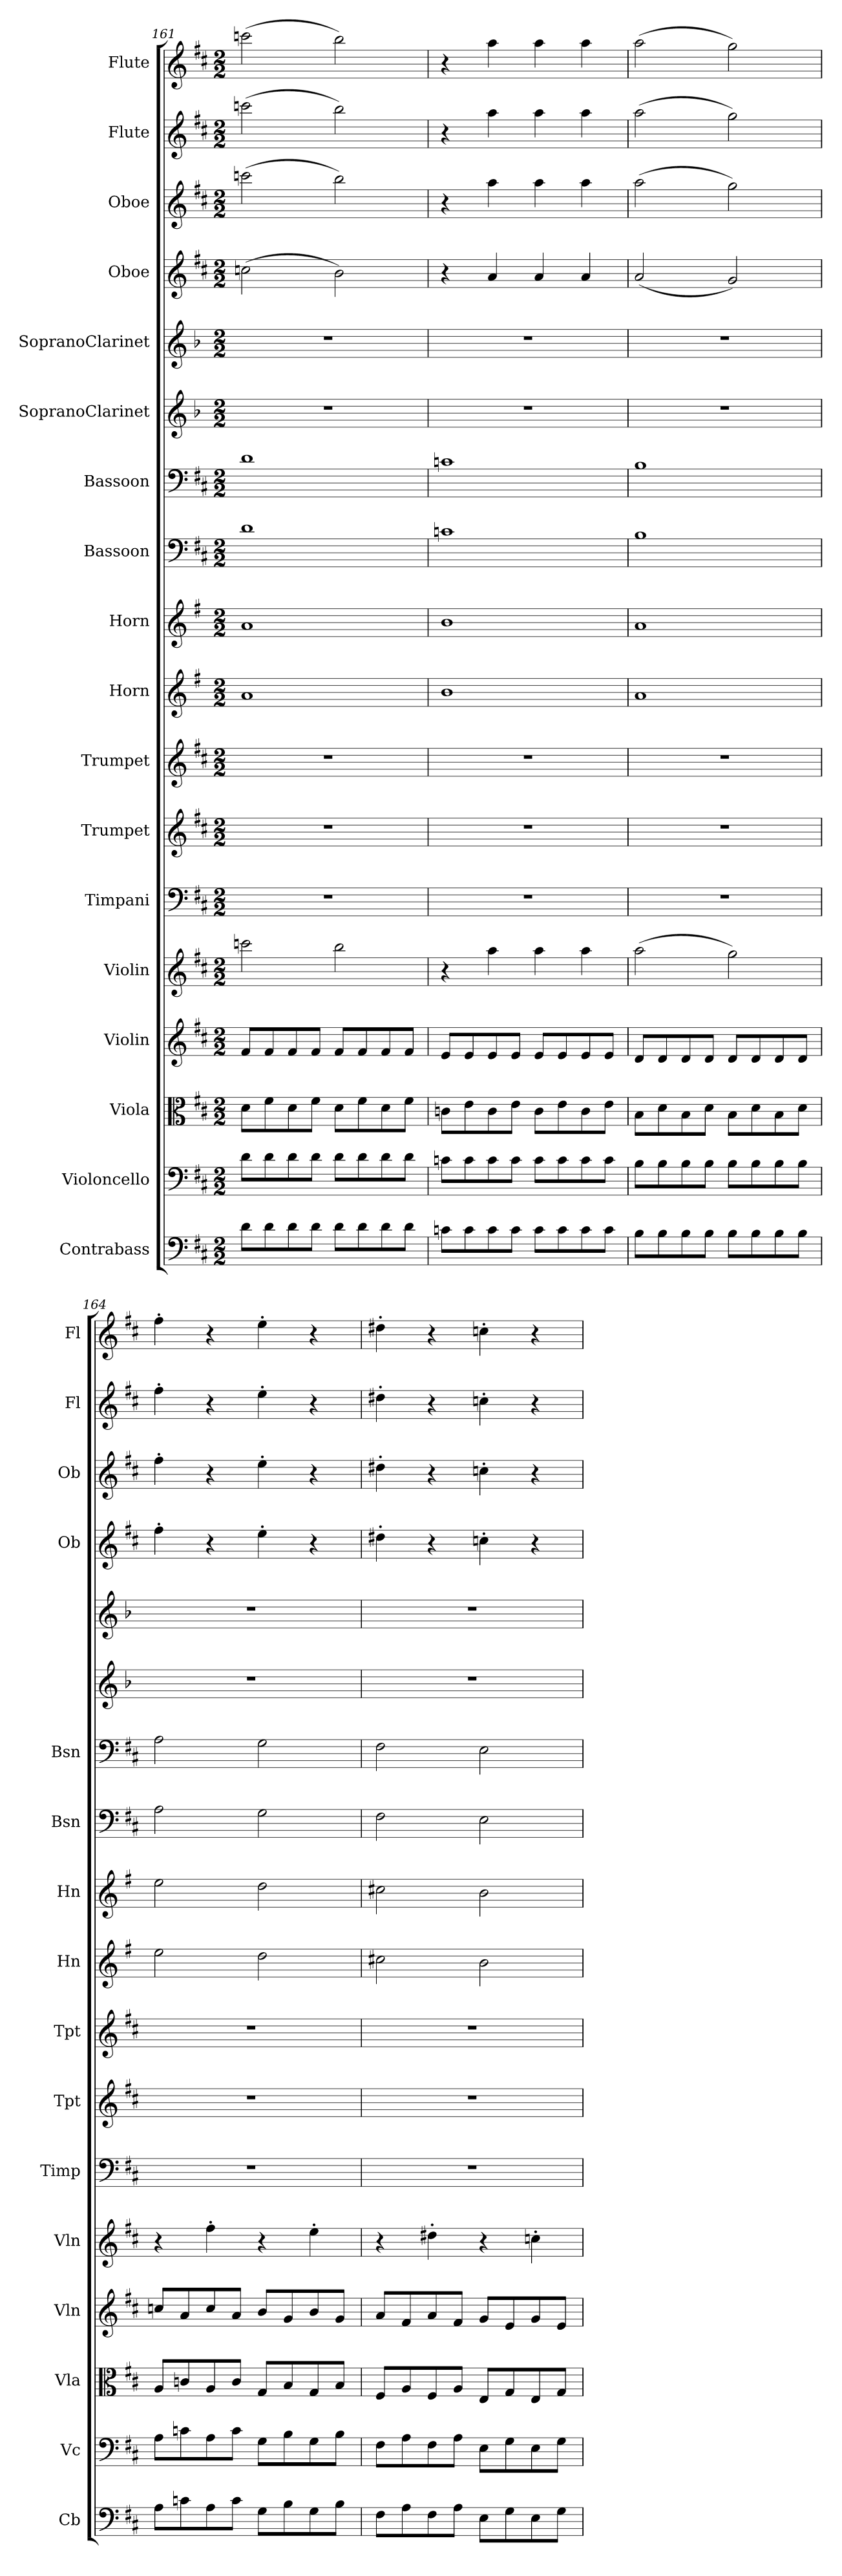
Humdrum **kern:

**kern	**kern	**kern	**kern	**kern	**kern	**kern	**kern	**kern	**kern	**kern	**kern	**kern	**kern	**kern	**kern	**kern	**kern
*part18	*part17	*part16	*part15	*part14	*part13	*part12	*part11	*part10	*part9	*part8	*part7	*part6	*part5	*part4	*part3	*part2	*part1
*staff18	*staff17	*staff16	*staff15	*staff14	*staff13	*staff12	*staff11	*staff10	*staff9	*staff8	*staff7	*staff6	*staff5	*staff4	*staff3	*staff2	*staff1
*I"Contrabass	*I"Violoncello	*I"Viola	*I"Violin	*I"Violin	*I"Timpani	*I"Trumpet	*I"Trumpet	*I"Horn	*I"Horn	*I"Bassoon	*I"Bassoon	*I"SopranoClarinet	*I"SopranoClarinet	*I"Oboe	*I"Oboe	*I"Flute	*I"Flute
*I'Cb	*I'Vc	*I'Vla	*I'Vln	*I'Vln	*I'Timp	*I'Tpt	*I'Tpt	*I'Hn	*I'Hn	*I'Bsn	*I'Bsn	*	*	*I'Ob	*I'Ob	*I'Fl	*I'Fl
*clefF4	*clefF4	*clefC3	*clefG2	*clefG2	*clefF4	*clefG2	*clefG2	*clefG2	*clefG2	*clefF4	*clefF4	*clefG2	*clefG2	*clefG2	*clefG2	*clefG2	*clefG2
*ITrd7c12	*	*	*	*	*	*ITrd1c2	*ITrd1c2	*ITrd4c7	*ITrd4c7	*	*	*	*	*	*	*	*
*k[f#c#]	*k[f#c#]	*k[f#c#]	*k[f#c#]	*k[f#c#]	*k[f#c#]	*k[]	*k[]	*k[]	*k[]	*k[f#c#]	*k[f#c#]	*k[b-]	*k[b-]	*k[f#c#]	*k[f#c#]	*k[f#c#]	*k[f#c#]
*D:	*D:	*D:	*D:	*D:	*D:	*	*	*	*	*D:	*D:	*	*	*D:	*D:	*D:	*D:
*M2/2	*M2/2	*M2/2	*M2/2	*M2/2	*M2/2	*M2/2	*M2/2	*M2/2	*M2/2	*M2/2	*M2/2	*M2/2	*M2/2	*M2/2	*M2/2	*M2/2	*M2/2
=161	=161	=161	=161	=161	=161	=161	=161	=161	=161	=161	=161	=161	=161	=161	=161	=161	=161
8D\L	8d\L	8d\L	8f#/L	2cccn\	1r	1r	1r	1d	1d	1d	1d	1r	1r	(>2ccn\	(>2cccn\	(>2cccn\	(>2cccn\
8D\	8d\	8f#\	8f#/	.	.	.	.	.	.	.	.	.	.	.	.	.	.
8D\	8d\	8d\	8f#/	.	.	.	.	.	.	.	.	.	.	.	.	.	.
8D\J	8d\J	8f#\J	8f#/J	.	.	.	.	.	.	.	.	.	.	.	.	.	.
8D\L	8d\L	8d\L	8f#/L	2bb\	.	.	.	.	.	.	.	.	.	2b\)	2bb\)	2bb\)	2bb\)
8D\	8d\	8f#\	8f#/	.	.	.	.	.	.	.	.	.	.	.	.	.	.
8D\	8d\	8d\	8f#/	.	.	.	.	.	.	.	.	.	.	.	.	.	.
8D\J	8d\J	8f#\J	8f#/J	.	.	.	.	.	.	.	.	.	.	.	.	.	.
=162	=162	=162	=162	=162	=162	=162	=162	=162	=162	=162	=162	=162	=162	=162	=162	=162	=162
8Cn\L	8cn\L	8cn\L	8e/L	4r	1r	1r	1r	1e	1e	1cn	1cn	1r	1r	4r	4r	4r	4r
8C\	8c\	8e\	8e/	.	.	.	.	.	.	.	.	.	.	.	.	.	.
8C\	8c\	8c\	8e/	4aa\	.	.	.	.	.	.	.	.	.	4a/	4aa\	4aa\	4aa\
8C\J	8c\J	8e\J	8e/J	.	.	.	.	.	.	.	.	.	.	.	.	.	.
8C\L	8c\L	8c\L	8e/L	4aa\	.	.	.	.	.	.	.	.	.	4a/	4aa\	4aa\	4aa\
8C\	8c\	8e\	8e/	.	.	.	.	.	.	.	.	.	.	.	.	.	.
8C\	8c\	8c\	8e/	4aa\	.	.	.	.	.	.	.	.	.	4a/	4aa\	4aa\	4aa\
8C\J	8c\J	8e\J	8e/J	.	.	.	.	.	.	.	.	.	.	.	.	.	.
=163	=163	=163	=163	=163	=163	=163	=163	=163	=163	=163	=163	=163	=163	=163	=163	=163	=163
8BB\L	8B\L	8B\L	8d/L	(>2aa\	1r	1r	1r	1d	1d	1B	1B	1r	1r	(<2a/	(>2aa\	(>2aa\	(>2aa\
8BB\	8B\	8d\	8d/	.	.	.	.	.	.	.	.	.	.	.	.	.	.
8BB\	8B\	8B\	8d/	.	.	.	.	.	.	.	.	.	.	.	.	.	.
8BB\J	8B\J	8d\J	8d/J	.	.	.	.	.	.	.	.	.	.	.	.	.	.
8BB\L	8B\L	8B\L	8d/L	2gg\)	.	.	.	.	.	.	.	.	.	2g/)	2gg\)	2gg\)	2gg\)
8BB\	8B\	8d\	8d/	.	.	.	.	.	.	.	.	.	.	.	.	.	.
8BB\	8B\	8B\	8d/	.	.	.	.	.	.	.	.	.	.	.	.	.	.
8BB\J	8B\J	8d\J	8d/J	.	.	.	.	.	.	.	.	.	.	.	.	.	.
=164	=164	=164	=164	=164	=164	=164	=164	=164	=164	=164	=164	=164	=164	=164	=164	=164	=164
8AA\L	8A\L	8A/L	8ccn/L	4r	1r	1r	1r	2a\	2a\	2A\	2A\	1r	1r	4ff#'\	4ff#'\	4ff#'\	4ff#'\
8Cn\	8cn\	8cn/	8a/	.	.	.	.	.	.	.	.	.	.	.	.	.	.
8AA\	8A\	8A/	8cc/	4ff#'\	.	.	.	.	.	.	.	.	.	4r	4r	4r	4r
8C\J	8c\J	8c/J	8a/J	.	.	.	.	.	.	.	.	.	.	.	.	.	.
8GG\L	8G\L	8G/L	8b/L	4r	.	.	.	2g\	2g\	2G\	2G\	.	.	4ee'\	4ee'\	4ee'\	4ee'\
8BB\	8B\	8B/	8g/	.	.	.	.	.	.	.	.	.	.	.	.	.	.
8GG\	8G\	8G/	8b/	4ee'\	.	.	.	.	.	.	.	.	.	4r	4r	4r	4r
8BB\J	8B\J	8B/J	8g/J	.	.	.	.	.	.	.	.	.	.	.	.	.	.
=165	=165	=165	=165	=165	=165	=165	=165	=165	=165	=165	=165	=165	=165	=165	=165	=165	=165
8FF#\L	8F#\L	8F#/L	8a/L	4r	1r	1r	1r	2f#X\	2f#X\	2F#\	2F#\	1r	1r	4dd#X'\	4dd#X'\	4dd#X'\	4dd#X'\
8AA\	8A\	8A/	8f#/	.	.	.	.	.	.	.	.	.	.	.	.	.	.
8FF#\	8F#\	8F#/	8a/	4dd#X'\	.	.	.	.	.	.	.	.	.	4r	4r	4r	4r
8AA\J	8A\J	8A/J	8f#/J	.	.	.	.	.	.	.	.	.	.	.	.	.	.
8EE\L	8E\L	8E/L	8g/L	4r	.	.	.	2e\	2e\	2E\	2E\	.	.	4ccn'\	4ccn'\	4ccn'\	4ccn'\
8GG\	8G\	8G/	8e/	.	.	.	.	.	.	.	.	.	.	.	.	.	.
8EE\	8E\	8E/	8g/	4ccn'\	.	.	.	.	.	.	.	.	.	4r	4r	4r	4r
8GG\J	8G\J	8G/J	8e/J	.	.	.	.	.	.	.	.	.	.	.	.	.	.
=	=	=	=	=	=	=	=	=	=	=	=	=	=	=	=	=	=
*-	*-	*-	*-	*-	*-	*-	*-	*-	*-	*-	*-	*-	*-	*-	*-	*-	*-
